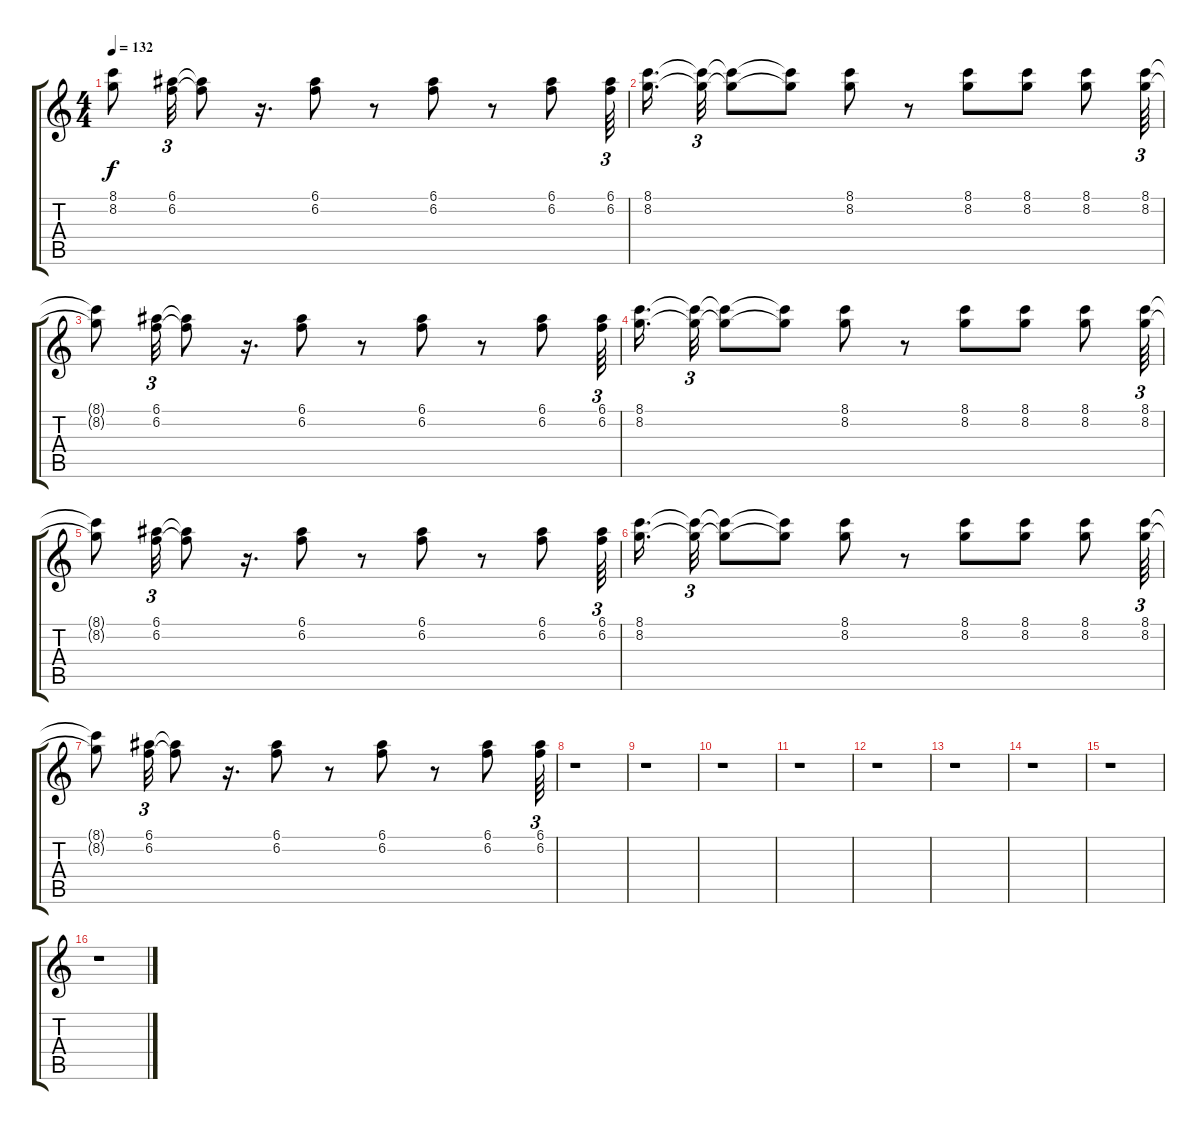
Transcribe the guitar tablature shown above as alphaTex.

\track "" {instrument distortionguitar}
\staff {score tabs}
\tuning (E4 B3 G3 D3 A2 E2) {hide}
\ts (4 4)
\tempo 132
\clef g2
\ks c
(8.1{t} 8.2{t}).8{dy f} (6.1 6.2).32{tu (3 2)} (6.1{t} 6.2{t}).8 r.16{d} (6.1 6.2).8 r.8 (6.1 6.2).8 r.8 (6.1 6.2).8 (6.1 6.2).64{tu (3 2)} |
(8.1 8.2).16{d beam splitsecondary} (8.1{t} 8.2{t}).32{tu (3 2)} (8.1{t} 8.2{t}).8 (8.1{t} 8.2{t}).8 (8.1 8.2).8 r.8 (8.1 8.2).8 (8.1 8.2).8 (8.1 8.2).8 (8.1 8.2).64{tu (3 2)} |
(8.1{t} 8.2{t}).8 (6.1 6.2).32{tu (3 2)} (6.1{t} 6.2{t}).8 r.16{d} (6.1 6.2).8 r.8 (6.1 6.2).8 r.8 (6.1 6.2).8 (6.1 6.2).64{tu (3 2)} |
(8.1 8.2).16{d beam splitsecondary} (8.1{t} 8.2{t}).32{tu (3 2)} (8.1{t} 8.2{t}).8 (8.1{t} 8.2{t}).8 (8.1 8.2).8 r.8 (8.1 8.2).8 (8.1 8.2).8 (8.1 8.2).8 (8.1 8.2).64{tu (3 2)} |
(8.1{t} 8.2{t}).8 (6.1 6.2).32{tu (3 2)} (6.1{t} 6.2{t}).8 r.16{d} (6.1 6.2).8 r.8 (6.1 6.2).8 r.8 (6.1 6.2).8 (6.1 6.2).64{tu (3 2)} |
(8.1 8.2).16{d beam splitsecondary} (8.1{t} 8.2{t}).32{tu (3 2)} (8.1{t} 8.2{t}).8 (8.1{t} 8.2{t}).8 (8.1 8.2).8 r.8 (8.1 8.2).8 (8.1 8.2).8 (8.1 8.2).8 (8.1 8.2).64{tu (3 2)} |
(8.1{t} 8.2{t}).8 (6.1 6.2).32{tu (3 2)} (6.1{t} 6.2{t}).8 r.16{d} (6.1 6.2).8 r.8 (6.1 6.2).8 r.8 (6.1 6.2).8 (6.1 6.2).64{tu (3 2)} |
r.1 |
r.1 |
r.1 |
r.1 |
r.1 |
r.1 |
r.1 |
r.1 |
r.1
